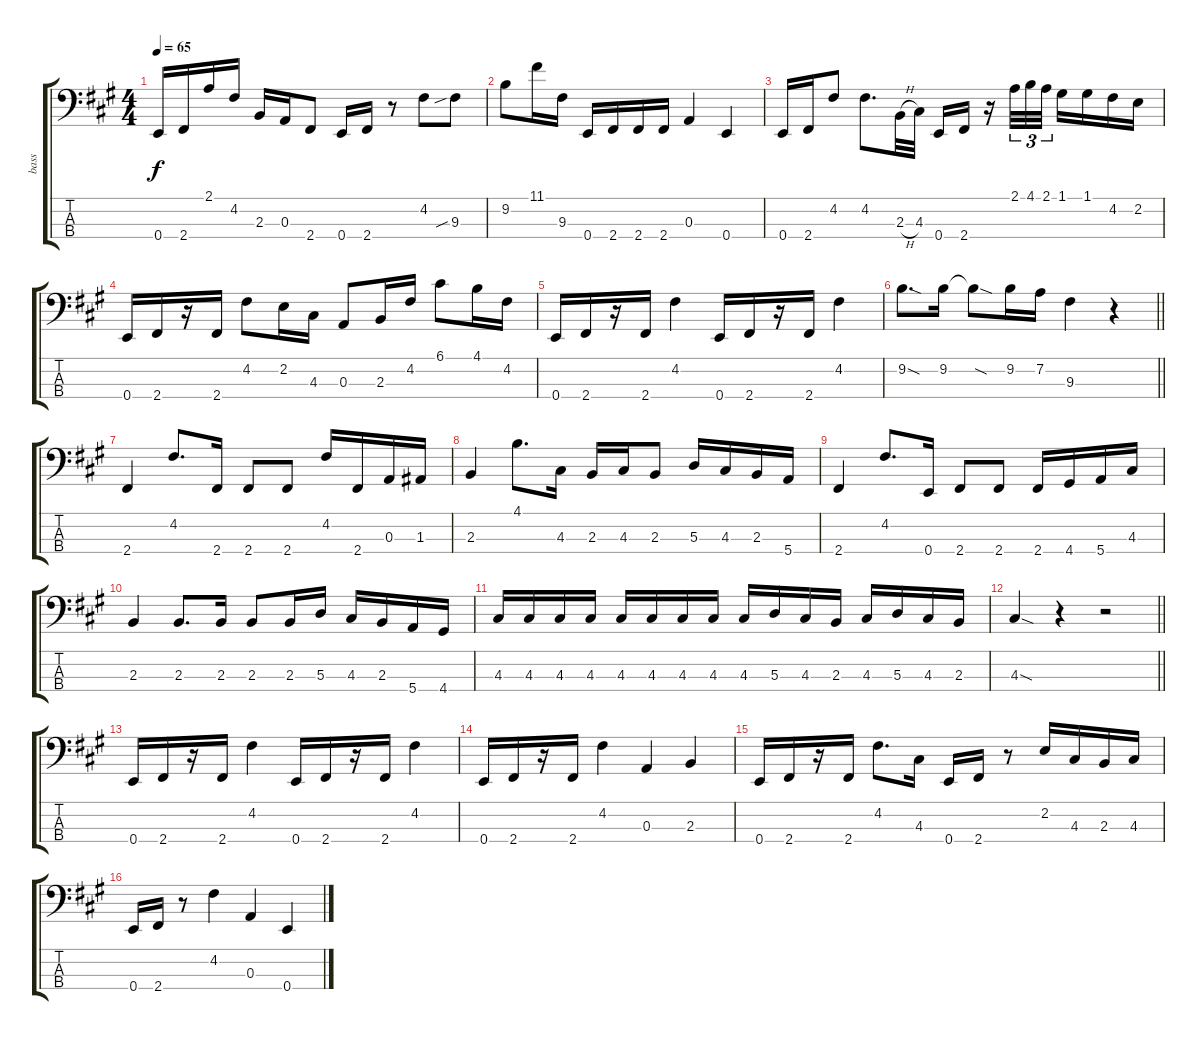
\track ("bass" "bass") {instrument electricbassfinger}
\staff {score tabs}
\tuning (G2 D2 A1 E1) {hide}
\ts (4 4)
\tempo 65
\clef f4
\ks f#minor
0.4.16{dy f} 2.4.16 2.1.16 4.2.16 2.3.16 0.3.16 2.4.8 0.4.16 2.4.16 r.8 4.2.8 9.3{sib}.8 |
9.2.8 11.1.16 9.3.16 0.4.16 2.4.16 2.4.16 2.4.16 0.3.4 0.4.4 |
0.4.16 2.4.16 4.2.8 4.2.8{d} 2.3{h}.32 4.3.32 0.4.16 2.4.16 r.16 2.1.32{tu (3 2)} 4.1.32{tu (3 2)} 2.1.32{tu (3 2)} 1.1.16 1.1.16 4.2.16 2.2.16 |
0.4.16 2.4.16 r.16 2.4.16 4.2.8 2.2.16 4.3.16 0.3.8 2.3.16 4.2.16 6.1.8 4.1.16 4.2.16 |
0.4.16 2.4.16 r.16 2.4.16 4.2.4 0.4.16 2.4.16 r.16 2.4.16 4.2.4 |
\barLineRight lightlight
9.2{sod}.8{d} 9.2.16 9.2{sod t}.8 9.2.16 7.2.16 9.3.4 r.4 |
2.4.4 4.2.8{d} 2.4.16 2.4.8 2.4.8 4.2.16 2.4.16 0.3.16 1.3.16 |
2.3.4 4.1.8{d} 4.3.16 2.3.16 4.3.16 2.3.8 5.3.16 4.3.16 2.3.16 5.4.16 |
2.4.4 4.2.8{d} 0.4.16 2.4.8 2.4.8 2.4.16 4.4.16 5.4.16 4.3.16 |
2.3.4 2.3.8{d} 2.3.16 2.3.8 2.3.16 5.3.16 4.3.16 2.3.16 5.4.16 4.4.16 |
4.3.16 4.3.16 4.3.16 4.3.16 4.3.16 4.3.16 4.3.16 4.3.16 4.3.16 5.3.16 4.3.16 2.3.16 4.3.16 5.3.16 4.3.16 2.3.16 |
\barLineRight lightlight
4.3{sod}.4 r.4 r.2 |
0.4.16 2.4.16 r.16 2.4.16 4.2.4 0.4.16 2.4.16 r.16 2.4.16 4.2.4 |
0.4.16 2.4.16 r.16 2.4.16 4.2.4 0.3.4 2.3.4 |
0.4.16 2.4.16 r.16 2.4.16 4.2.8{d} 4.3.16 0.4.16 2.4.16 r.8 2.2.16 4.3.16 2.3.16 4.3.16 |
0.4.16 2.4.16 r.8 4.2.4 0.3.4 0.4.4
